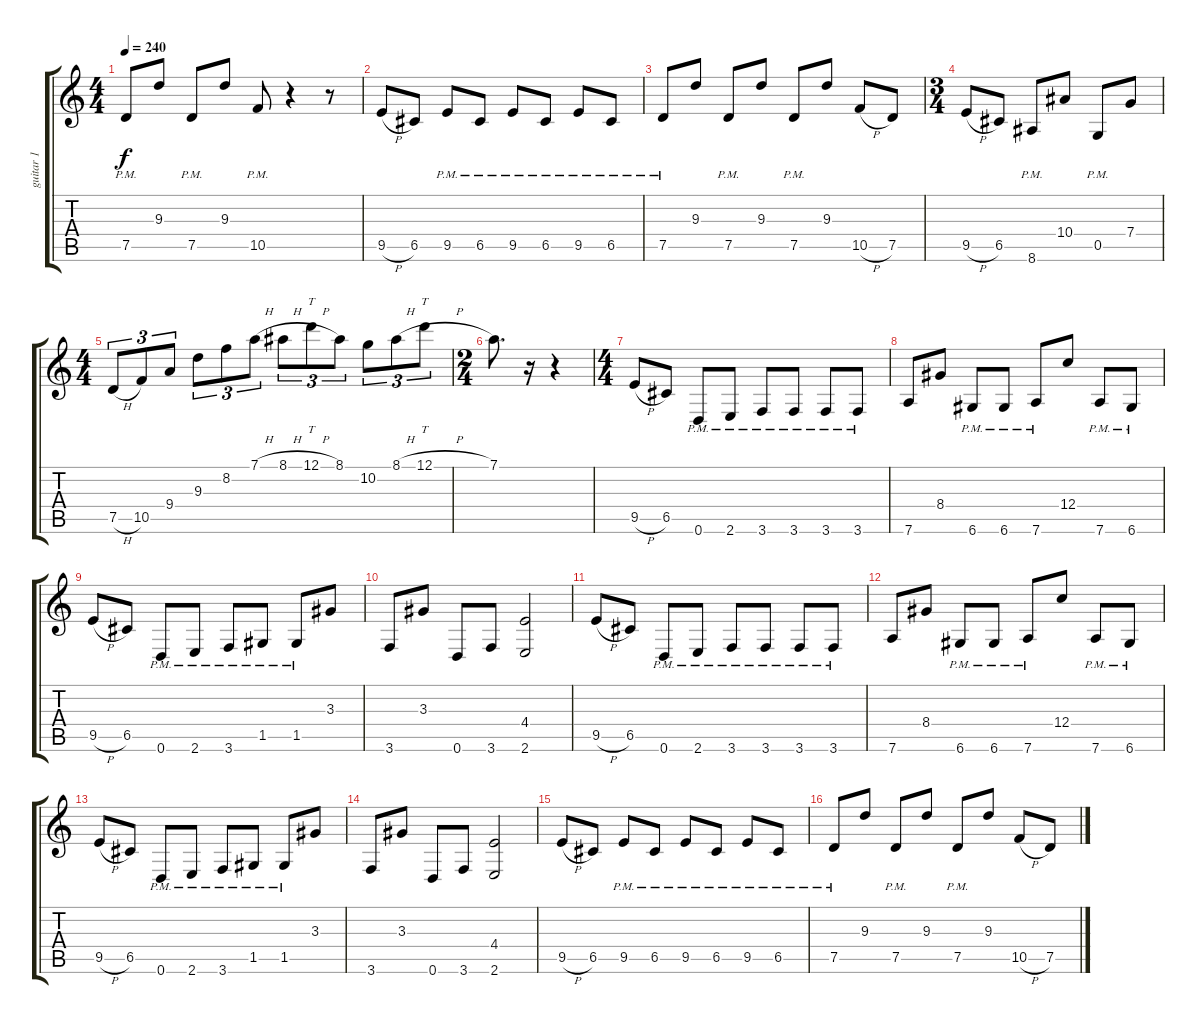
\track ("guitar 1" "guitar 1") {instrument distortionguitar}
\staff {score tabs}
\tuning (D4 A3 F3 C3 G2 D2) {hide}
\ts (4 4)
\tempo 240
\clef g2
\ks c
7.5{pm}.8{dy f} 9.3.8 7.5{pm}.8 9.3.8 10.5{pm}.8 r.4 r.8 |
9.5{h}.8 6.5.8 9.5{pm}.8 6.5{pm}.8 9.5{pm}.8 6.5{pm}.8 9.5{pm}.8 6.5{pm}.8 |
7.5{pm}.8 9.3.8 7.5{pm}.8 9.3.8 7.5{pm}.8 9.3.8 10.5{h}.8 7.5.8 |
\ts (3 4)
9.5{h}.8 6.5.8 8.6{pm}.8 10.4.8 0.5{pm}.8 7.4.8 |
\ts (4 4)
7.5{h}.8{tu (3 2)} 10.5.8{tu (3 2)} 9.4.8{tu (3 2)} 9.3.8{tu (3 2)} 8.2.8{tu (3 2)} 7.1{h}.8{tu (3 2)} 8.1{h}.8{tu (3 2)} 12.1{h}.8{tt tu (3 2)} 8.1.8{tu (3 2)} 10.2.8{tu (3 2)} 8.1{h}.8{tu (3 2)} 12.1{h}.8{tt tu (3 2)} |
\ts (2 4)
7.1.8{d} r.16 r.4 |
\ts (4 4)
9.5{h}.8 6.5.8 0.6{pm}.8 2.6{pm}.8 3.6{pm}.8 3.6{pm}.8 3.6{pm}.8 3.6{pm}.8 |
7.6.8 8.4.8 6.6{pm}.8 6.6{pm}.8 7.6{pm}.8 12.4.8 7.6{pm}.8 6.6{pm}.8 |
9.5{h}.8 6.5.8 0.6{pm}.8 2.6{pm}.8 3.6{pm}.8 1.5{pm}.8 1.5{pm}.8 3.3.8 |
3.6.8 3.3.8 0.6.8 3.6.8 (4.4 2.6).2 |
9.5{h}.8 6.5.8 0.6{pm}.8 2.6{pm}.8 3.6{pm}.8 3.6{pm}.8 3.6{pm}.8 3.6{pm}.8 |
7.6.8 8.4.8 6.6{pm}.8 6.6{pm}.8 7.6{pm}.8 12.4.8 7.6{pm}.8 6.6{pm}.8 |
9.5{h}.8 6.5.8 0.6{pm}.8 2.6{pm}.8 3.6{pm}.8 1.5{pm}.8 1.5{pm}.8 3.3.8 |
3.6.8 3.3.8 0.6.8 3.6.8 (4.4 2.6).2 |
9.5{h}.8 6.5.8 9.5{pm}.8 6.5{pm}.8 9.5{pm}.8 6.5{pm}.8 9.5{pm}.8 6.5{pm}.8 |
7.5{pm}.8 9.3.8 7.5{pm}.8 9.3.8 7.5{pm}.8 9.3.8 10.5{h}.8 7.5.8
